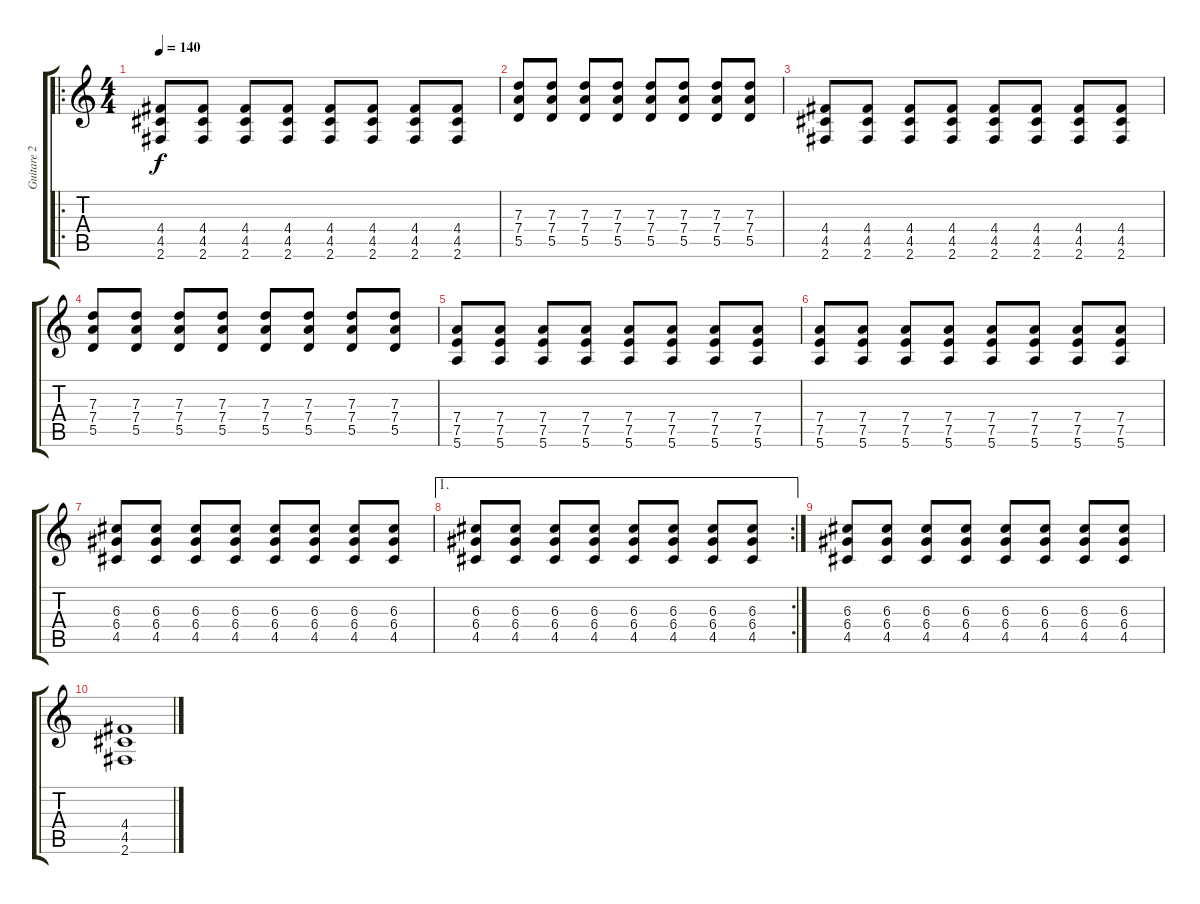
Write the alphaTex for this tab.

\track ("Guitare 2" "Guitare 2") {instrument distortionguitar}
\staff {score tabs}
\tuning (E4 B3 G3 D3 A2 E2) {hide}
\ro
\ts (4 4)
\tempo 140
\clef g2
\ks c
(4.4 4.5 2.6).8{dy f} (4.4 4.5 2.6).8 (4.4 4.5 2.6).8 (4.4 4.5 2.6).8 (4.4 4.5 2.6).8 (4.4 4.5 2.6).8 (4.4 4.5 2.6).8 (4.4 4.5 2.6).8 |
(7.3 7.4 5.5).8 (7.3 7.4 5.5).8 (7.3 7.4 5.5).8 (7.3 7.4 5.5).8 (7.3 7.4 5.5).8 (7.3 7.4 5.5).8 (7.3 7.4 5.5).8 (7.3 7.4 5.5).8 |
(4.4 4.5 2.6).8 (4.4 4.5 2.6).8 (4.4 4.5 2.6).8 (4.4 4.5 2.6).8 (4.4 4.5 2.6).8 (4.4 4.5 2.6).8 (4.4 4.5 2.6).8 (4.4 4.5 2.6).8 |
(7.3 7.4 5.5).8 (7.3 7.4 5.5).8 (7.3 7.4 5.5).8 (7.3 7.4 5.5).8 (7.3 7.4 5.5).8 (7.3 7.4 5.5).8 (7.3 7.4 5.5).8 (7.3 7.4 5.5).8 |
(7.4 7.5 5.6).8 (7.4 7.5 5.6).8 (7.4 7.5 5.6).8 (7.4 7.5 5.6).8 (7.4 7.5 5.6).8 (7.4 7.5 5.6).8 (7.4 7.5 5.6).8 (7.4 7.5 5.6).8 |
(7.4 7.5 5.6).8 (7.4 7.5 5.6).8 (7.4 7.5 5.6).8 (7.4 7.5 5.6).8 (7.4 7.5 5.6).8 (7.4 7.5 5.6).8 (7.4 7.5 5.6).8 (7.4 7.5 5.6).8 |
(6.3 6.4 4.5).8 (6.3 6.4 4.5).8 (6.3 6.4 4.5).8 (6.3 6.4 4.5).8 (6.3 6.4 4.5).8 (6.3 6.4 4.5).8 (6.3 6.4 4.5).8 (6.3 6.4 4.5).8 |
\ae 1
\rc 2
(6.3 6.4 4.5).8 (6.3 6.4 4.5).8 (6.3 6.4 4.5).8 (6.3 6.4 4.5).8 (6.3 6.4 4.5).8 (6.3 6.4 4.5).8 (6.3 6.4 4.5).8 (6.3 6.4 4.5).8 |
(6.3 6.4 4.5).8 (6.3 6.4 4.5).8 (6.3 6.4 4.5).8 (6.3 6.4 4.5).8 (6.3 6.4 4.5).8 (6.3 6.4 4.5).8 (6.3 6.4 4.5).8 (6.3 6.4 4.5).8 |
(4.4 4.5 2.6).1
